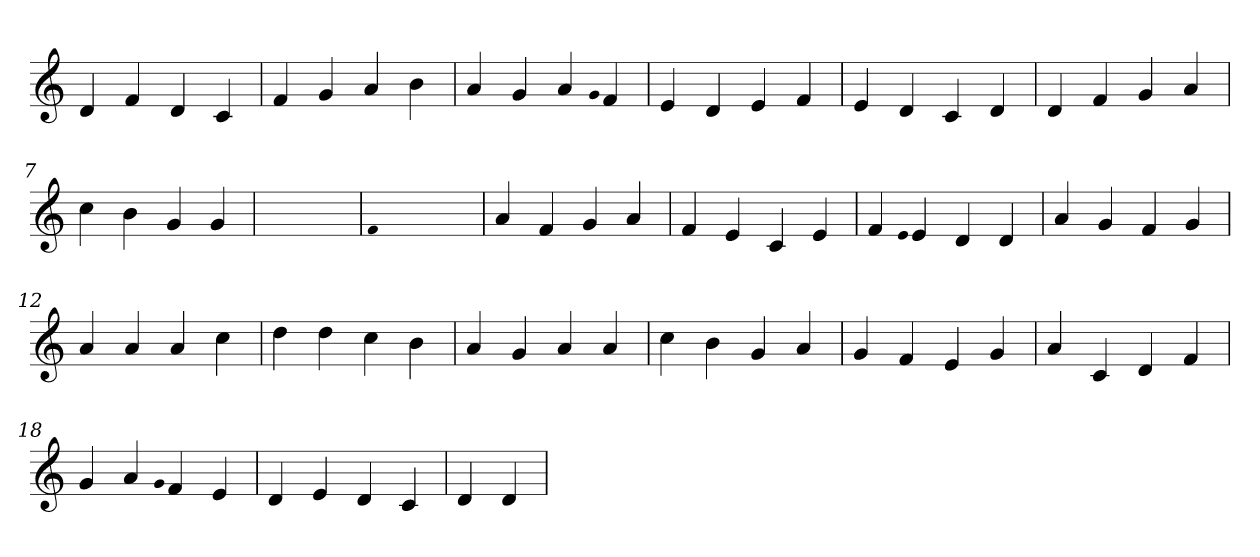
**kern
*part1
*staff1
*clefG2
=1
4d
4f
4d
4c
=2
4f
4g
4a
4b
=3
4a
4g
4a
qqg
4f
=4
4e
4d
4e
4f
=5
4e
4d
4c
4d
=6
4d
4f
4g
4a
=7
4cc
4b
4g
4g
=8
1ryy
=8
qqf
1ryy
=8
4a
4f
4g
4a
=9
4f
4e
4c
4e
=10
4f
qqe
4e
4d
4d
=11
4a
4g
4f
4g
=12
4a
4a
4a
4cc
=13
4dd
4dd
4cc
4b
=14
4a
4g
4a
4a
=15
4cc
4b
4g
4a
=16
4g
4f
4e
4g
=17
4a
4c
4d
4f
=18
4g
4a
qqg
4f
4e
=19
4d
4e
4d
4c
=20
4d
4d
=
*-
